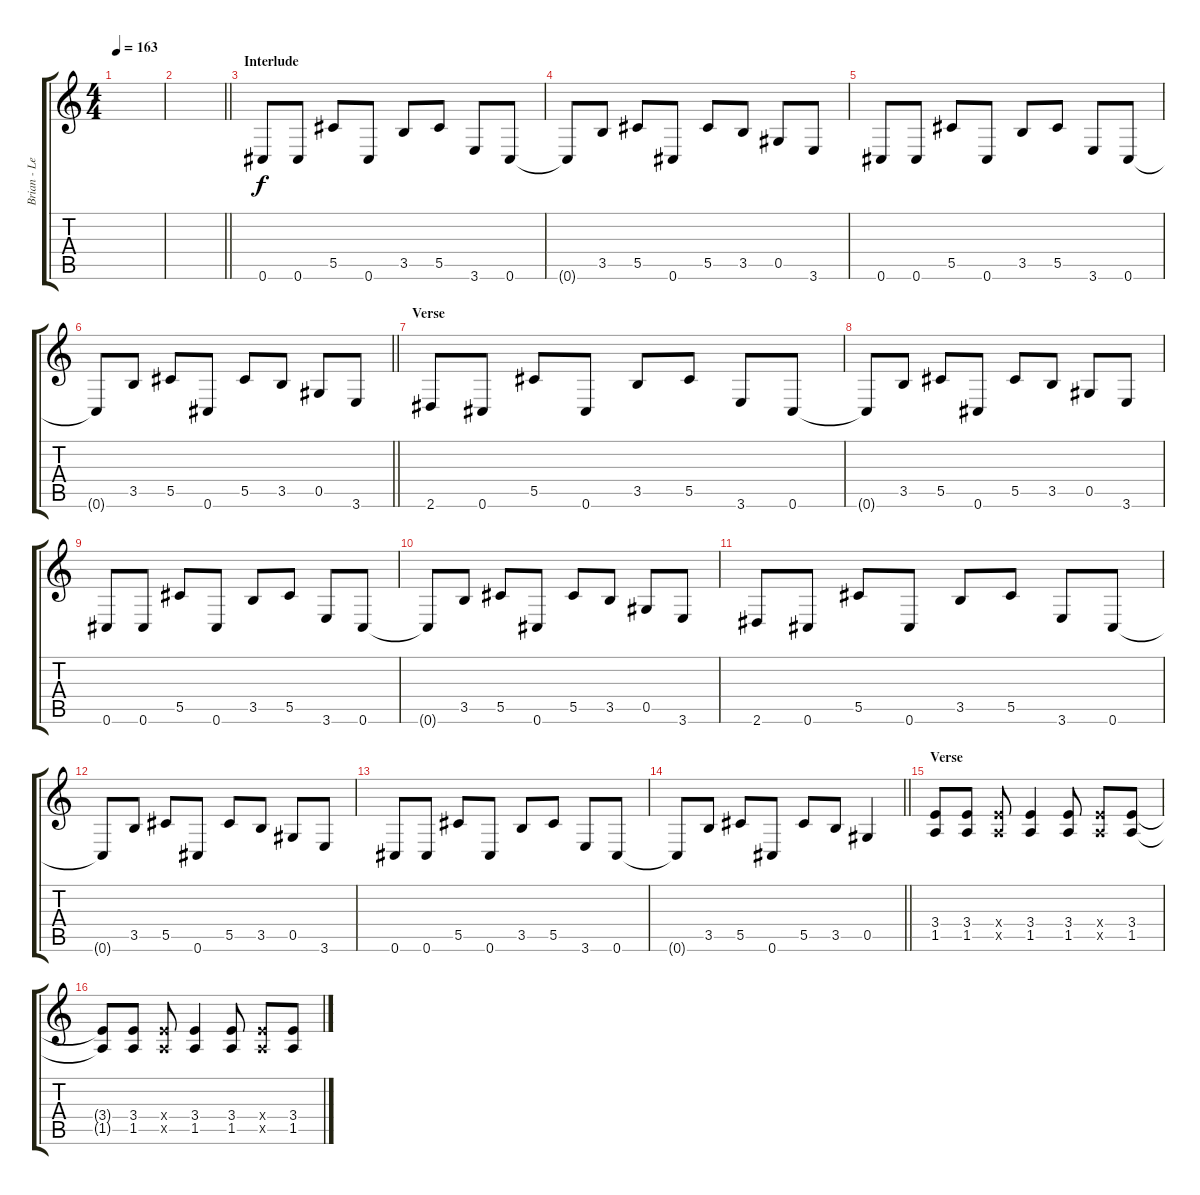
\track ("Brian - Lead Gtr (1/2 Step Down Drop C#)" "Brian - Le") {instrument acousticguitarsteel}
\staff {score tabs}
\tuning (Eb4 Bb3 Gb3 Db3 Ab2 Db2) {hide}
\ts (4 4)
\tempo 163
\clef g2
\ks c
|
\barLineRight lightlight
|
\section ("" "Interlude")
0.6.8 0.6.8 5.5.8 0.6.8 3.5.8 5.5.8 3.6.8 0.6.8 |
0.6{t}.8 3.5.8 5.5.8 0.6.8 5.5.8 3.5.8 0.5.8 3.6.8 |
0.6.8 0.6.8 5.5.8 0.6.8 3.5.8 5.5.8 3.6.8 0.6.8 |
\barLineRight lightlight
0.6{t}.8 3.5.8 5.5.8 0.6.8 5.5.8 3.5.8 0.5.8 3.6.8 |
\section ("" "Verse")
2.6.8 0.6.8 5.5.8 0.6.8 3.5.8 5.5.8 3.6.8 0.6.8 |
0.6{t}.8 3.5.8 5.5.8 0.6.8 5.5.8 3.5.8 0.5.8 3.6.8 |
0.6.8 0.6.8 5.5.8 0.6.8 3.5.8 5.5.8 3.6.8 0.6.8 |
0.6{t}.8 3.5.8 5.5.8 0.6.8 5.5.8 3.5.8 0.5.8 3.6.8 |
2.6.8 0.6.8 5.5.8 0.6.8 3.5.8 5.5.8 3.6.8 0.6.8 |
0.6{t}.8 3.5.8 5.5.8 0.6.8 5.5.8 3.5.8 0.5.8 3.6.8 |
0.6.8 0.6.8 5.5.8 0.6.8 3.5.8 5.5.8 3.6.8 0.6.8 |
\barLineRight lightlight
0.6{t}.8 3.5.8 5.5.8 0.6.8 5.5.8 3.5.8 0.5.4 |
\section ("" "Verse")
(3.4 1.5).8 (3.4 1.5).8 (3.4{x} 1.5{x}).8 (3.4 1.5).4 (3.4 1.5).8 (3.4{x} 1.5{x}).8 (3.4 1.5).8 |
(3.4{t} 1.5{t}).8 (3.4 1.5).8 (3.4{x} 1.5{x}).8 (3.4 1.5).4 (3.4 1.5).8 (3.4{x} 1.5{x}).8 (3.4 1.5).8
